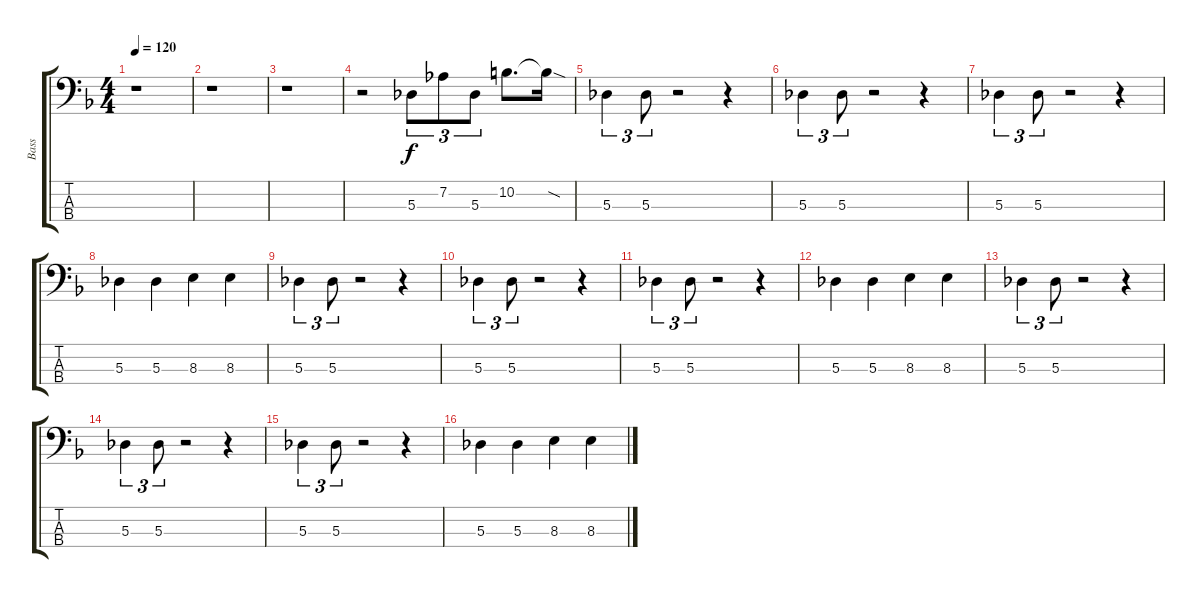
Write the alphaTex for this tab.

\track ("Bass" "Bass") {instrument electricbassfinger}
\staff {score tabs}
\tuning (Gb2 Db2 Ab1 Eb1) {hide}
\ts (4 4)
\tempo 120
\clef f4
\ks dminor
r.1{dy f} |
r.1 |
r.1 |
r.2 5.3.8{tu (3 2)} 7.2.8{tu (3 2)} 5.3.8{tu (3 2)} 10.2.8{d} 10.2{sod t}.16 |
5.3.4{tu (3 2)} 5.3.8{tu (3 2)} r.2 r.4 |
5.3.4{tu (3 2)} 5.3.8{tu (3 2)} r.2 r.4 |
5.3.4{tu (3 2)} 5.3.8{tu (3 2)} r.2 r.4 |
5.3.4 5.3.4 8.3.4 8.3.4 |
5.3.4{tu (3 2)} 5.3.8{tu (3 2)} r.2 r.4 |
5.3.4{tu (3 2)} 5.3.8{tu (3 2)} r.2 r.4 |
5.3.4{tu (3 2)} 5.3.8{tu (3 2)} r.2 r.4 |
5.3.4 5.3.4 8.3.4 8.3.4 |
5.3.4{tu (3 2)} 5.3.8{tu (3 2)} r.2 r.4 |
5.3.4{tu (3 2)} 5.3.8{tu (3 2)} r.2 r.4 |
5.3.4{tu (3 2)} 5.3.8{tu (3 2)} r.2 r.4 |
5.3.4 5.3.4 8.3.4 8.3.4
